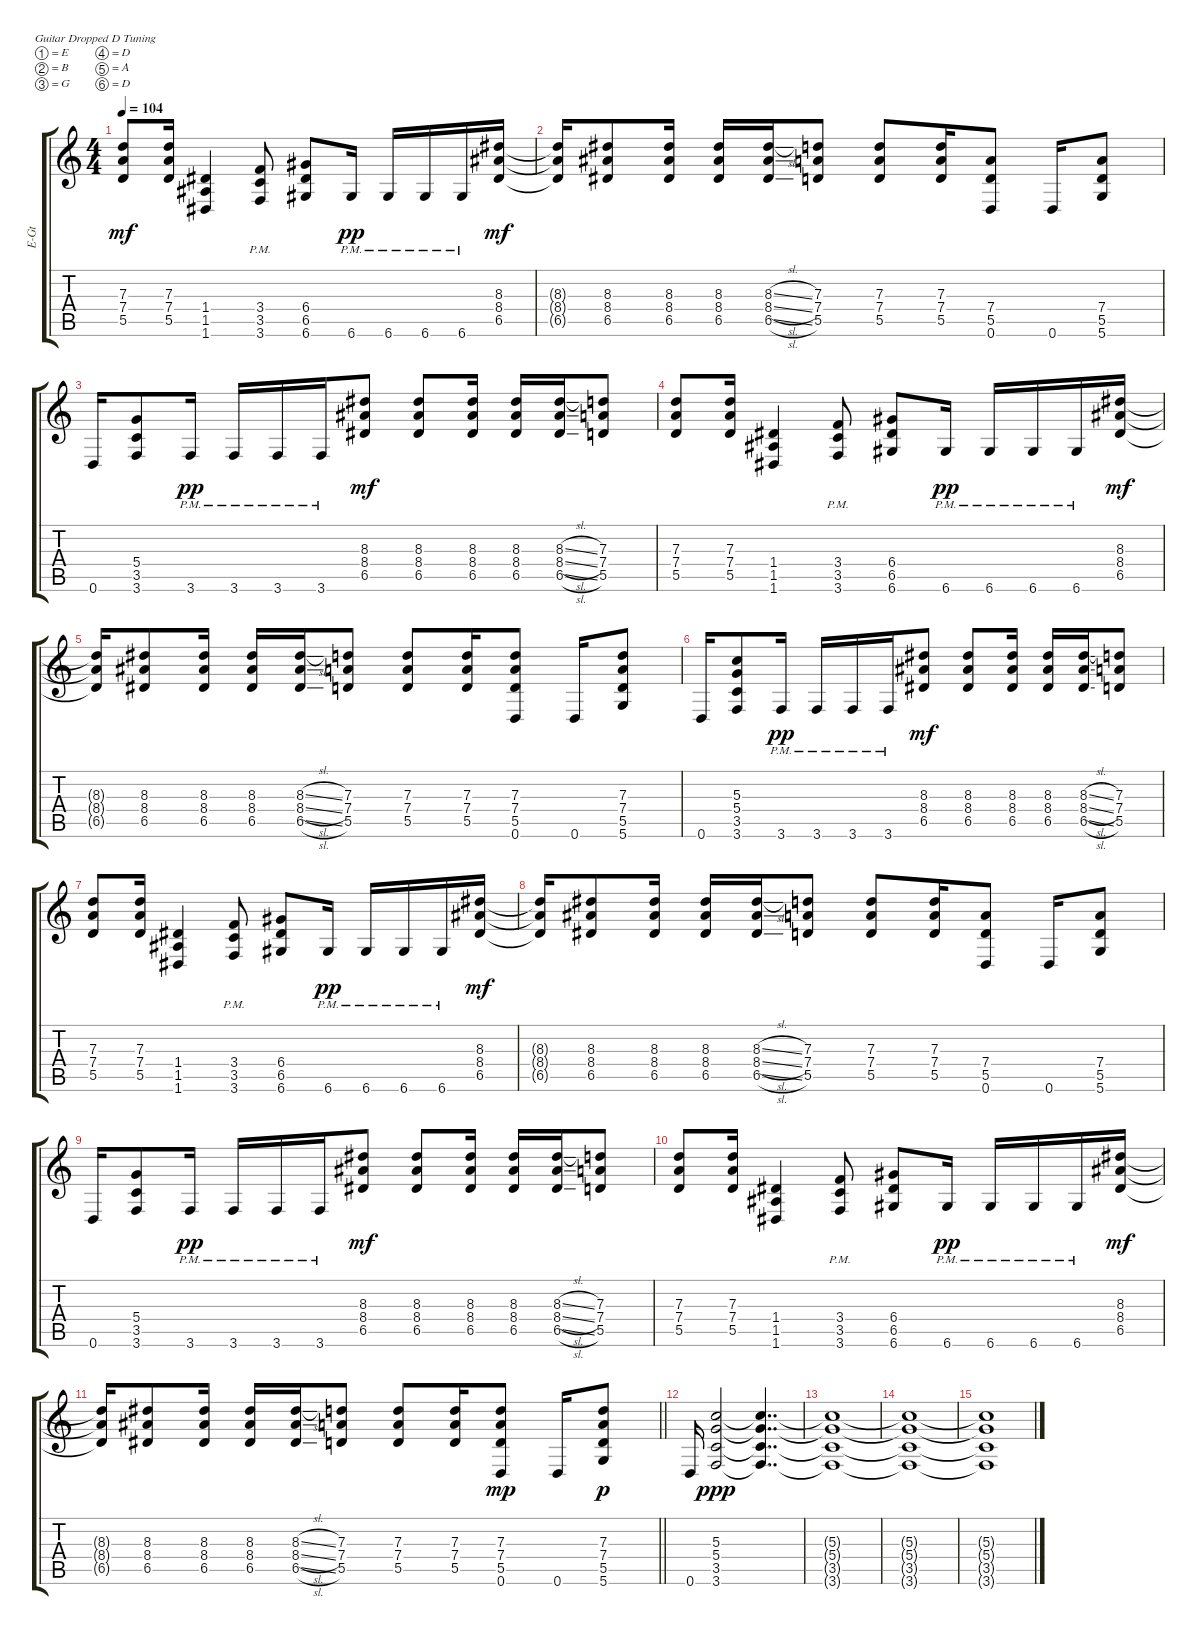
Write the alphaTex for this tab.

\defaultSystemsLayout 4
\bracketExtendMode groupsimilarinstruments
\otherSystemsTrackNameOrientation horizontal
\track ("Mikael Äkerfeldt" "E-Gt") {instrument distortionguitar}
\staff {score tabs}
\tuning (E4 B3 G3 D3 A2 D2)
\ts (4 4)
\tempo 104
\clef g2
\ks c
(5.5 7.4 7.3).8{dy mf beam Up} (5.5 7.4 7.3).16{beam Up} (1.6{acc #} 1.5{acc #} 1.4{acc #}).4{beam Up} (3.4{pm} 3.5{pm} 3.6{pm}).8{beam Up} (6.6{acc #} 6.5{acc #} 6.4{acc #}).8{beam Up} 6.6{pm acc #}.16{dy pp beam Up} 6.6{pm acc #}.16{beam Up} 6.6{pm acc #}.16{beam Up} 6.6{pm acc #}.16{beam Up} (6.5{acc #} 8.4{acc #} 8.3{acc #}).16{dy mf beam Up} |
(6.5{t acc #} 8.4{t acc #} 8.3{t acc #}).16{beam Up} (6.5{acc #} 8.4{acc #} 8.3{acc #}).8{beam Up} (6.5{acc #} 8.4{acc #} 8.3{acc #}).16{beam Up} (6.5{acc #} 8.4{acc #} 8.3{acc #}).16{beam Up} (6.5{sl acc #} 8.4{sl acc #} 8.3{sl acc #}).16{beam Up} (5.5 7.4 7.3).8{beam Up} (5.5 7.4 7.3).8{beam Up} (5.5 7.4 7.3).16{beam Up} (5.5 7.4 0.6).8{beam Up} 0.6.16{beam Up} (5.6 5.5 7.4).8{beam Up} |
0.6.16{beam Up} (3.6 3.5 5.4).8{beam Up} 3.6{pm}.16{dy pp beam Up} 3.6{pm}.16{beam Up} 3.6{pm}.16{beam Up} 3.6{pm}.16{beam Up} (6.5{acc #} 8.4{acc #} 8.3{acc #}).8{dy mf beam Up} (6.5{acc #} 8.4{acc #} 8.3{acc #}).8{beam Up} (6.5{acc #} 8.4{acc #} 8.3{acc #}).16{beam Up} (6.5{acc #} 8.4{acc #} 8.3{acc #}).16{beam Up} (6.5{sl acc #} 8.4{sl acc #} 8.3{sl acc #}).16{beam Up} (5.5 7.4 7.3).8{beam Up} |
(5.5 7.4 7.3).8{beam Up} (5.5 7.4 7.3).16{beam Up} (1.6{acc #} 1.5{acc #} 1.4{acc #}).4{beam Up} (3.4{pm} 3.5{pm} 3.6{pm}).8{beam Up} (6.6{acc #} 6.5{acc #} 6.4{acc #}).8{beam Up} 6.6{pm acc #}.16{dy pp beam Up} 6.6{pm acc #}.16{beam Up} 6.6{pm acc #}.16{beam Up} 6.6{pm acc #}.16{beam Up} (6.5{acc #} 8.4{acc #} 8.3{acc #}).16{dy mf beam Up} |
(6.5{t acc #} 8.4{t acc #} 8.3{t acc #}).16{beam Up} (6.5{acc #} 8.4{acc #} 8.3{acc #}).8{beam Up} (6.5{acc #} 8.4{acc #} 8.3{acc #}).16{beam Up} (6.5{acc #} 8.4{acc #} 8.3{acc #}).16{beam Up} (6.5{sl acc #} 8.4{sl acc #} 8.3{sl acc #}).16{beam Up} (5.5 7.4 7.3).8{beam Up} (5.5 7.4 7.3).8{beam Up} (5.5 7.4 7.3).16{beam Up} (5.5 7.4 7.3 0.6).8{beam Up} 0.6.16{beam Up} (5.6 5.5 7.4 7.3).8{beam Up} |
0.6.16{beam Up} (3.6 3.5 5.4 5.3).8{beam Up} 3.6{pm}.16{dy pp beam Up} 3.6{pm}.16{beam Up} 3.6{pm}.16{beam Up} 3.6{pm}.16{beam Up} (6.5{acc #} 8.4{acc #} 8.3{acc #}).8{dy mf beam Up} (6.5{acc #} 8.4{acc #} 8.3{acc #}).8{beam Up} (6.5{acc #} 8.4{acc #} 8.3{acc #}).16{beam Up} (6.5{acc #} 8.4{acc #} 8.3{acc #}).16{beam Up} (6.5{sl acc #} 8.4{sl acc #} 8.3{sl acc #}).16{beam Up} (5.5 7.4 7.3).8{beam Up} |
(5.5 7.4 7.3).8{beam Up} (5.5 7.4 7.3).16{beam Up} (1.6{acc #} 1.5{acc #} 1.4{acc #}).4{beam Up} (3.4{pm} 3.5{pm} 3.6{pm}).8{beam Up} (6.6{acc #} 6.5{acc #} 6.4{acc #}).8{beam Up} 6.6{pm acc #}.16{dy pp beam Up} 6.6{pm acc #}.16{beam Up} 6.6{pm acc #}.16{beam Up} 6.6{pm acc #}.16{beam Up} (6.5{acc #} 8.4{acc #} 8.3{acc #}).16{dy mf beam Up} |
(6.5{t acc #} 8.4{t acc #} 8.3{t acc #}).16{beam Up} (6.5{acc #} 8.4{acc #} 8.3{acc #}).8{beam Up} (6.5{acc #} 8.4{acc #} 8.3{acc #}).16{beam Up} (6.5{acc #} 8.4{acc #} 8.3{acc #}).16{beam Up} (6.5{sl acc #} 8.4{sl acc #} 8.3{sl acc #}).16{beam Up} (5.5 7.4 7.3).8{beam Up} (5.5 7.4 7.3).8{beam Up} (5.5 7.4 7.3).16{beam Up} (5.5 7.4 0.6).8{beam Up} 0.6.16{beam Up} (5.6 5.5 7.4).8{beam Up} |
0.6.16{beam Up} (3.6 3.5 5.4).8{beam Up} 3.6{pm}.16{dy pp beam Up} 3.6{pm}.16{beam Up} 3.6{pm}.16{beam Up} 3.6{pm}.16{beam Up} (6.5{acc #} 8.4{acc #} 8.3{acc #}).8{dy mf beam Up} (6.5{acc #} 8.4{acc #} 8.3{acc #}).8{beam Up} (6.5{acc #} 8.4{acc #} 8.3{acc #}).16{beam Up} (6.5{acc #} 8.4{acc #} 8.3{acc #}).16{beam Up} (6.5{sl acc #} 8.4{sl acc #} 8.3{sl acc #}).16{beam Up} (5.5 7.4 7.3).8{beam Up} |
(5.5 7.4 7.3).8{beam Up} (5.5 7.4 7.3).16{beam Up} (1.6{acc #} 1.5{acc #} 1.4{acc #}).4{beam Up} (3.4{pm} 3.5{pm} 3.6{pm}).8{beam Up} (6.6{acc #} 6.5{acc #} 6.4{acc #}).8{beam Up} 6.6{pm acc #}.16{dy pp beam Up} 6.6{pm acc #}.16{beam Up} 6.6{pm acc #}.16{beam Up} 6.6{pm acc #}.16{beam Up} (6.5{acc #} 8.4{acc #} 8.3{acc #}).16{dy mf beam Up} |
\barLineRight lightlight
(6.5{t acc #} 8.4{t acc #} 8.3{t acc #}).16{beam Up} (6.5{acc #} 8.4{acc #} 8.3{acc #}).8{beam Up} (6.5{acc #} 8.4{acc #} 8.3{acc #}).16{beam Up} (6.5{acc #} 8.4{acc #} 8.3{acc #}).16{beam Up} (6.5{sl acc #} 8.4{sl acc #} 8.3{sl acc #}).16{beam Up} (5.5 7.4 7.3).8{beam Up} (5.5 7.4 7.3).8{beam Up} (5.5 7.4 7.3).16{beam Up} (5.5 7.4 7.3 0.6).8{dy mp beam Up} 0.6.16{beam Up} (5.6 5.5 7.4 7.3).8{dy p beam Up} |
0.6.16{beam Up} (3.6 3.5 5.4 5.3).2{dy ppp beam Up} (5.4{t} 5.3{t} 3.5{t} 3.6{t}).4{dd beam Up} |
(3.6{t} 3.5{t} 5.4{t} 5.3{t}).1{beam Up} |
(5.3{t} 5.4{t} 3.5{t} 3.6{t}).1{beam Up} |
(5.3{t} 5.4{t} 3.5{t} 3.6{t}).1{beam Up}
